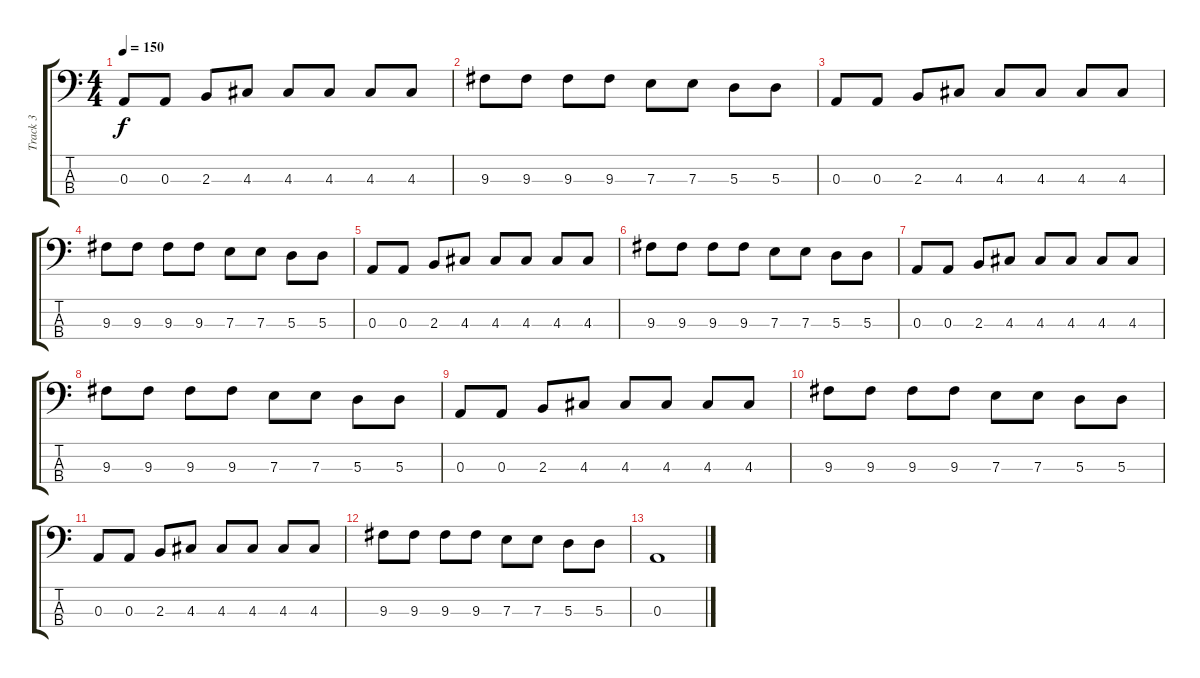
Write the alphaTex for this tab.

\track ("Track 3" "Track 3") {instrument electricbasspick}
\staff {score tabs}
\tuning (G2 D2 A1 E1) {hide}
\ts (4 4)
\tempo 150
\clef f4
\ks c
0.3.8{dy f} 0.3.8 2.3.8 4.3.8 4.3.8 4.3.8 4.3.8 4.3.8 |
9.3.8 9.3.8 9.3.8 9.3.8 7.3.8 7.3.8 5.3.8 5.3.8 |
0.3.8 0.3.8 2.3.8 4.3.8 4.3.8 4.3.8 4.3.8 4.3.8 |
9.3.8 9.3.8 9.3.8 9.3.8 7.3.8 7.3.8 5.3.8 5.3.8 |
0.3.8 0.3.8 2.3.8 4.3.8 4.3.8 4.3.8 4.3.8 4.3.8 |
9.3.8 9.3.8 9.3.8 9.3.8 7.3.8 7.3.8 5.3.8 5.3.8 |
0.3.8 0.3.8 2.3.8 4.3.8 4.3.8 4.3.8 4.3.8 4.3.8 |
9.3.8 9.3.8 9.3.8 9.3.8 7.3.8 7.3.8 5.3.8 5.3.8 |
0.3.8 0.3.8 2.3.8 4.3.8 4.3.8 4.3.8 4.3.8 4.3.8 |
9.3.8 9.3.8 9.3.8 9.3.8 7.3.8 7.3.8 5.3.8 5.3.8 |
0.3.8 0.3.8 2.3.8 4.3.8 4.3.8 4.3.8 4.3.8 4.3.8 |
9.3.8 9.3.8 9.3.8 9.3.8 7.3.8 7.3.8 5.3.8 5.3.8 |
0.3.1
